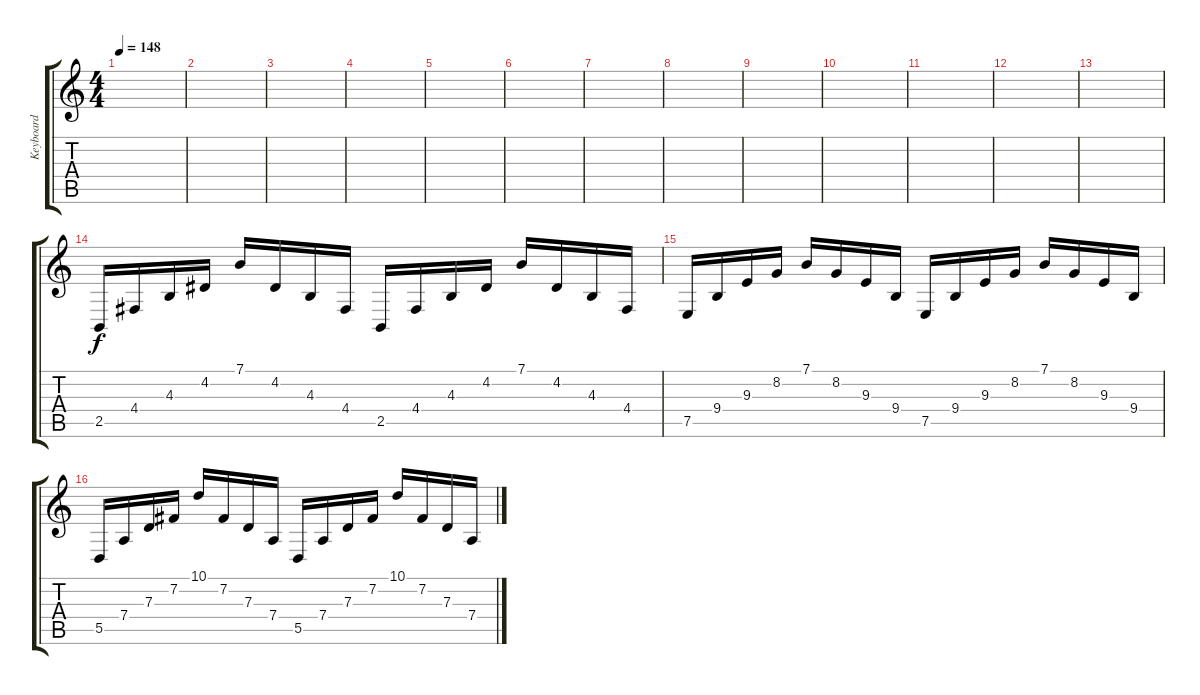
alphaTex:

\track ("Keyboard" "Keyboard") {instrument pad2warm}
\staff {score tabs}
\tuning (E4 B3 G3 D3 A2 E2) {hide}
\ts (4 4)
\tempo 148
\clef g2
\ks c
|
|
|
|
|
|
|
|
|
|
|
|
|
2.5.16{volume 16 balance 8 instrument pad2warm} 4.4.16 4.3.16 4.2.16 7.1.16 4.2.16 4.3.16 4.4.16 2.5.16 4.4.16 4.3.16 4.2.16 7.1.16 4.2.16 4.3.16 4.4.16 |
7.5.16 9.4.16 9.3.16 8.2.16 7.1.16 8.2.16 9.3.16 9.4.16 7.5.16 9.4.16 9.3.16 8.2.16 7.1.16 8.2.16 9.3.16 9.4.16 |
5.5.16 7.4.16 7.3.16 7.2.16 10.1.16 7.2.16 7.3.16 7.4.16 5.5.16 7.4.16 7.3.16 7.2.16 10.1.16 7.2.16 7.3.16 7.4.16
